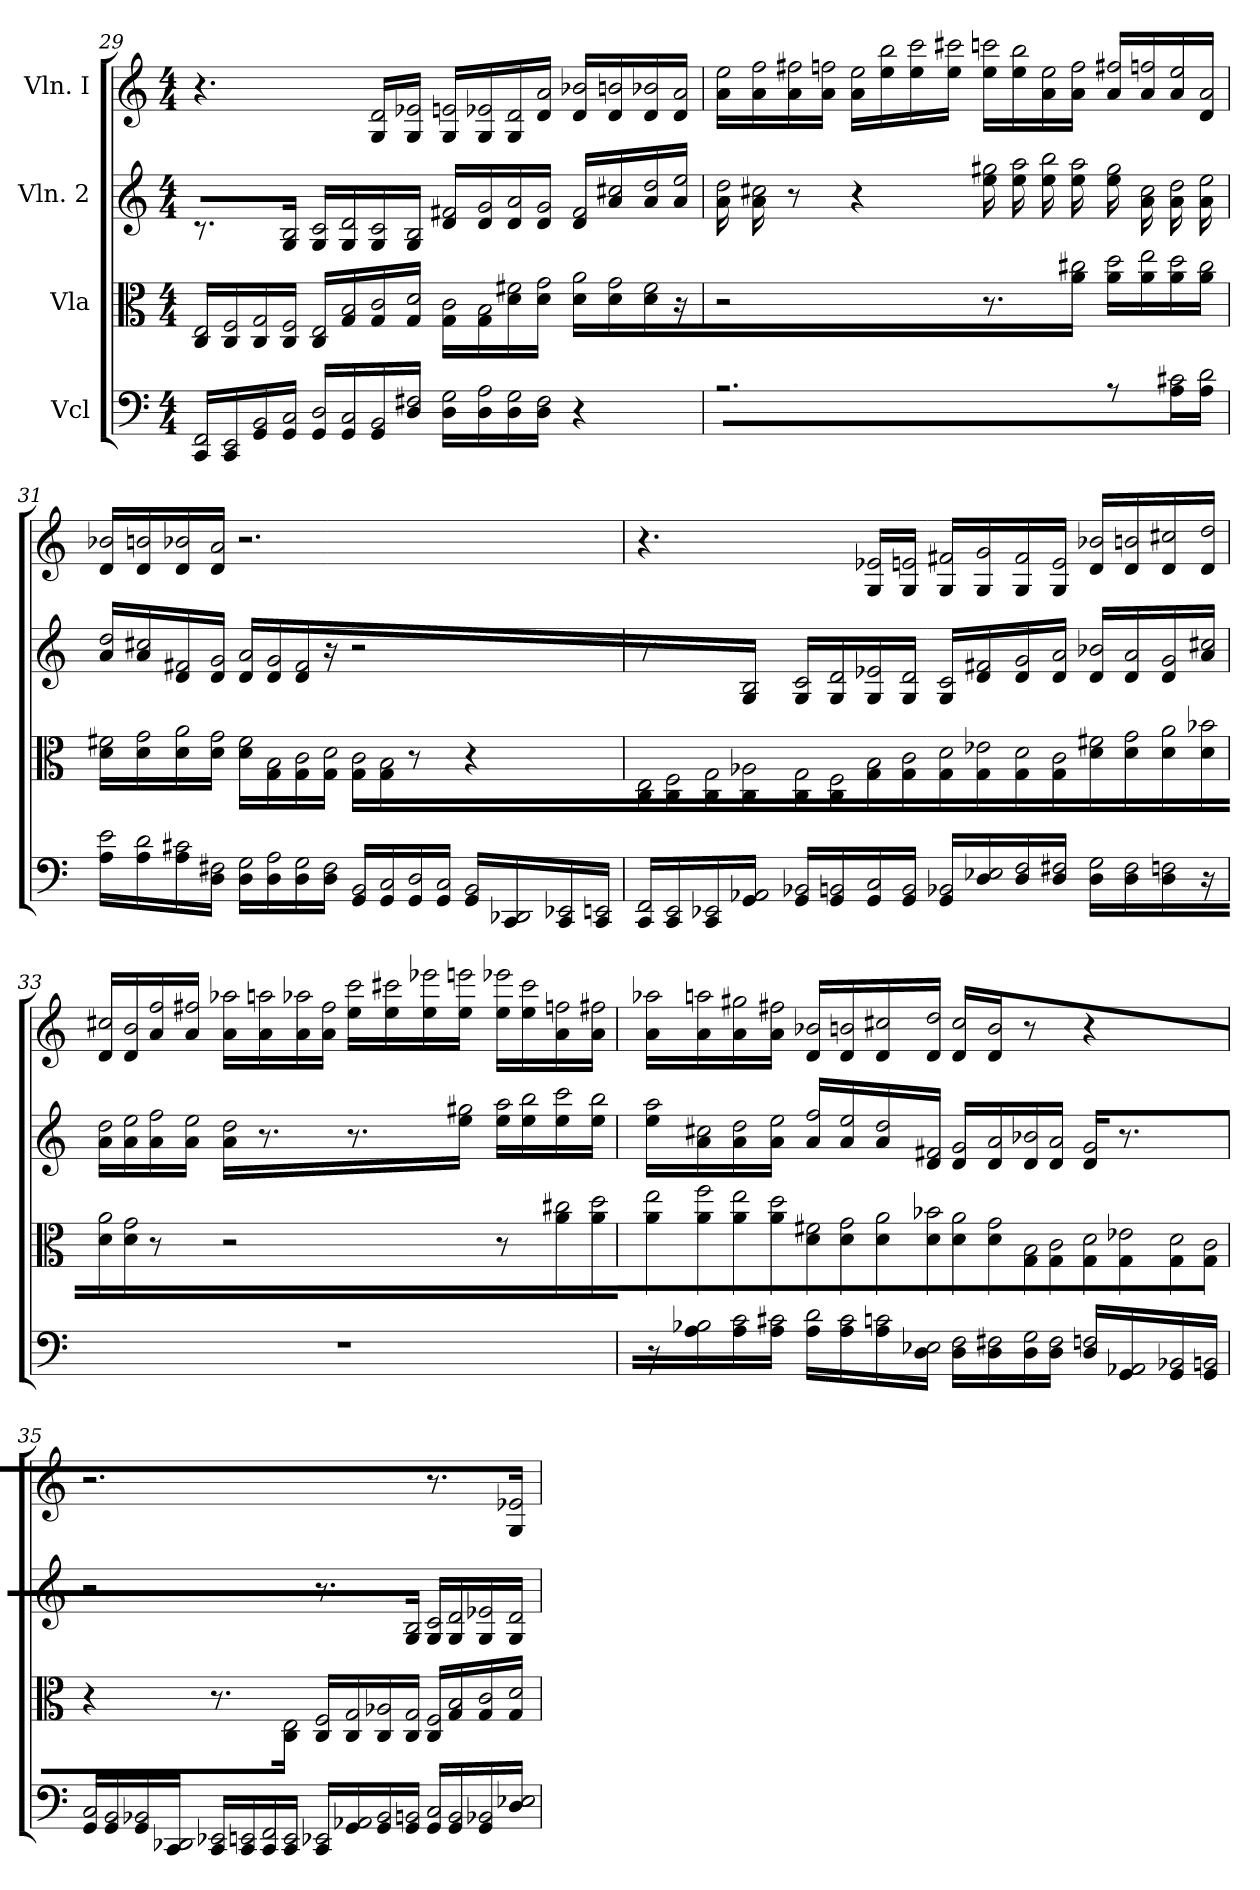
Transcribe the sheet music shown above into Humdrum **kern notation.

**kern	**kern	**kern	**kern
*part4	*part3	*part2	*part1
*staff4	*staff3	*staff2	*staff1
*I"Vcl	*I"Vla	*I"Vln. 2	*I"Vln. I
*clefF4	*clefC3	*clefG2	*clefG2
*k[]	*k[]	*k[]	*k[]
*C:	*C:	*C:	*C:
*M4/4	*M4/4	*M4/4	*M4/4
=29	=29	=29	=29
!LO:N:n=2:head=open	!LO:N:n=2:head=open	!	!
16CC 16FFLL	16C 16ELL	8.r	4.r
!LO:N:n=2:head=open	!LO:N:n=2:head=open	!	!
16CC 16EE	16C 16F	.	.
!LO:N:n=2:head=open	!LO:N:n=2:head=open	!	!
16GG 16BB	16C 16G	.	.
!LO:N:n=2:head=open	!LO:N:n=2:head=open	!LO:N:n=2:head=open	!
16GG 16CJJ	16C 16FJJ	16G 16BJJ	.
!LO:N:n=2:head=open	!LO:N:n=2:head=open	!LO:N:n=2:head=open	!
16GG 16DLL	16C 16ELL	16G 16cLL	.
!LO:N:n=2:head=open	!LO:N:n=2:head=open	!LO:N:n=2:head=open	!
16GG 16C	16G 16B	16G 16d	.
!LO:N:n=2:head=open	!LO:N:n=2:head=open	!LO:N:n=2:head=open	!LO:N:n=2:head=open
16GG 16BB	16G 16c	16G 16c	16G 16dLL
!LO:N:n=2:head=open	!LO:N:n=2:head=open	!LO:N:n=2:head=open	!LO:N:n=2:head=open
16D 16F#XJJ	16G 16dJJ	16G 16BJJ	16G 16e-XJJ
!LO:N:n=2:head=open	!LO:N:n=2:head=open	!LO:N:n=2:head=open	!LO:N:n=2:head=open
16D 16GLL	16G 16cLL	16d 16f#XLL	16G 16enLL
!LO:N:n=2:head=open	!LO:N:n=2:head=open	!LO:N:n=2:head=open	!LO:N:n=2:head=open
16D 16A	16G 16B	16d 16g	16G 16e-X
!LO:N:n=2:head=open	!LO:N:n=2:head=open	!LO:N:n=2:head=open	!LO:N:n=2:head=open
16D 16G	16d 16f#X	16d 16a	16G 16d
!LO:N:n=2:head=open	!LO:N:n=2:head=open	!LO:N:n=2:head=open	!LO:N:n=2:head=open
16D 16F#JJ	16d 16gJJ	16d 16gJJ	16d 16aJJ
!	!LO:N:n=2:head=open	!LO:N:n=2:head=open	!LO:N:n=2:head=open
4r	16d 16aLL	16d 16f#LL	16d 16b-XLL
!	!LO:N:n=2:head=open	!LO:N:n=2:head=open	!LO:N:n=2:head=open
.	16d 16g	16a 16cc#X	16d 16bn
!	!LO:N:n=2:head=open	!LO:N:n=2:head=open	!LO:N:n=2:head=open
.	16d 16f#	16a 16dd	16d 16b-X
!	!	!LO:N:n=2:head=open	!LO:N:n=2:head=open
.	16r	16a 16eeJJ	16d 16aJJ
=30	=30	=30	=30
!	!	!LO:N:n=2:head=open	!LO:N:n=2:head=open
2.r	2r	16a 16ddLL	16a 16eeLL
!	!	!LO:N:n=2:head=open	!LO:N:n=2:head=open
.	.	16a 16cc#X	16a 16ff
!	!	!	!LO:N:n=2:head=open
.	.	8r	16a 16ff#X
!	!	!	!LO:N:n=2:head=open
.	.	.	16a 16ffnJJ
!	!	!	!LO:N:n=2:head=open
.	.	4r	16a 16eeLL
!	!	!	!LO:N:n=2:head=open
.	.	.	16ee 16bb
!	!	!	!LO:N:n=2:head=open
.	.	.	16ee 16ccc
!	!	!	!LO:N:n=2:head=open
.	.	.	16ee 16ccc#XJJ
!	!	!LO:N:n=2:head=open	!LO:N:n=2:head=open
.	8.r	16ee 16gg#XLL	16ee 16cccnLL
!	!	!LO:N:n=2:head=open	!LO:N:n=2:head=open
.	.	16ee 16aa	16ee 16bb
!	!	!LO:N:n=2:head=open	!LO:N:n=2:head=open
.	.	16ee 16bb	16a 16ee
!	!LO:N:n=2:head=open	!LO:N:n=2:head=open	!LO:N:n=2:head=open
.	16a 16cc#XJJ	16ee 16aaJJ	16a 16ffJJ
!	!LO:N:n=2:head=open	!LO:N:n=2:head=open	!LO:N:n=2:head=open
8r	16a 16ddLL	16ee 16gg#LL	16a 16ff#XLL
!	!LO:N:n=2:head=open	!LO:N:n=2:head=open	!LO:N:n=2:head=open
.	16a 16ee	16a 16cc#	16a 16ffn
!LO:N:n=2:head=open	!LO:N:n=2:head=open	!LO:N:n=2:head=open	!LO:N:n=2:head=open
16A 16c#X	16a 16dd	16a 16dd	16a 16ee
!LO:N:n=2:head=open	!LO:N:n=2:head=open	!LO:N:n=2:head=open	!LO:N:n=2:head=open
16A 16dJJ	16a 16cc#JJ	16a 16eeJJ	16d 16aJJ
=31	=31	=31	=31
!LO:N:n=2:head=open	!LO:N:n=2:head=open	!LO:N:n=2:head=open	!LO:N:n=2:head=open
16A 16eLL	16d 16f#XLL	16a 16ddLL	16d 16b-XLL
!LO:N:n=2:head=open	!LO:N:n=2:head=open	!LO:N:n=2:head=open	!LO:N:n=2:head=open
16A 16d	16d 16g	16a 16cc#X	16d 16bn
!LO:N:n=2:head=open	!LO:N:n=2:head=open	!LO:N:n=2:head=open	!LO:N:n=2:head=open
16A 16c#X	16d 16a	16d 16f#X	16d 16b-X
!LO:N:n=2:head=open	!LO:N:n=2:head=open	!LO:N:n=2:head=open	!LO:N:n=2:head=open
16D 16F#XJJ	16d 16gJJ	16d 16gJJ	16d 16aJJ
!LO:N:n=2:head=open	!LO:N:n=2:head=open	!LO:N:n=2:head=open	!
16D 16GLL	16d 16f#LL	16d 16aLL	2.r
!LO:N:n=2:head=open	!LO:N:n=2:head=open	!LO:N:n=2:head=open	!
16D 16A	16G 16B	16d 16g	.
!LO:N:n=2:head=open	!LO:N:n=2:head=open	!LO:N:n=2:head=open	!
16D 16G	16G 16c	16d 16f#	.
!LO:N:n=2:head=open	!LO:N:n=2:head=open	!	!
16D 16F#JJ	16G 16dJJ	16r	.
!LO:N:n=2:head=open	!LO:N:n=2:head=open	!	!
16GG 16BBLL	16G 16cLL	2r	.
!LO:N:n=2:head=open	!LO:N:n=2:head=open	!	!
16GG 16C	16G 16B	.	.
!LO:N:n=2:head=open	!	!	!
16GG 16D	8r	.	.
!LO:N:n=2:head=open	!	!	!
16GG 16CJJ	.	.	.
!LO:N:n=2:head=open	!	!	!
16GG 16BBLL	4r	.	.
!LO:N:n=2:head=open	!	!	!
16CC 16DD-X	.	.	.
!LO:N:n=2:head=open	!	!	!
16CC 16EE-X	.	.	.
!LO:N:n=2:head=open	!	!	!
16CC 16EEnJJ	.	.	.
=32	=32	=32	=32
!LO:N:n=2:head=open	!LO:N:n=2:head=open	!	!
16CC 16FFLL	16C 16ELL	8.r	4.r
!LO:N:n=2:head=open	!LO:N:n=2:head=open	!	!
16CC 16EE	16C 16F	.	.
!LO:N:n=2:head=open	!LO:N:n=2:head=open	!	!
16CC 16EE-X	16C 16G	.	.
!LO:N:n=2:head=open	!LO:N:n=2:head=open	!LO:N:n=2:head=open	!
16GG 16AA-XJJ	16C 16A-XJJ	16G 16BJJ	.
!LO:N:n=2:head=open	!LO:N:n=2:head=open	!LO:N:n=2:head=open	!
16GG 16BB-XLL	16C 16GLL	16G 16cLL	.
!LO:N:n=2:head=open	!LO:N:n=2:head=open	!LO:N:n=2:head=open	!
16GG 16BBn	16C 16F	16G 16d	.
!LO:N:n=2:head=open	!LO:N:n=2:head=open	!LO:N:n=2:head=open	!LO:N:n=2:head=open
16GG 16C	16G 16B	16G 16e-X	16G 16e-XLL
!LO:N:n=2:head=open	!LO:N:n=2:head=open	!LO:N:n=2:head=open	!LO:N:n=2:head=open
16GG 16BBJJ	16G 16cJJ	16G 16dJJ	16G 16enJJ
!LO:N:n=2:head=open	!LO:N:n=2:head=open	!LO:N:n=2:head=open	!LO:N:n=2:head=open
16GG 16BB-XLL	16G 16dLL	16G 16cLL	16G 16f#XLL
!LO:N:n=2:head=open	!LO:N:n=2:head=open	!LO:N:n=2:head=open	!LO:N:n=2:head=open
16D 16E-X	16G 16e-X	16d 16f#X	16G 16g
!LO:N:n=2:head=open	!LO:N:n=2:head=open	!LO:N:n=2:head=open	!LO:N:n=2:head=open
16D 16F	16G 16d	16d 16g	16G 16f#
!LO:N:n=2:head=open	!LO:N:n=2:head=open	!LO:N:n=2:head=open	!LO:N:n=2:head=open
16D 16F#XJJ	16G 16cJJ	16d 16aJJ	16G 16eJJ
!LO:N:n=2:head=open	!LO:N:n=2:head=open	!LO:N:n=2:head=open	!LO:N:n=2:head=open
16D 16GLL	16d 16f#XLL	16d 16b-XLL	16d 16b-XLL
!LO:N:n=2:head=open	!LO:N:n=2:head=open	!LO:N:n=2:head=open	!LO:N:n=2:head=open
16D 16F#	16d 16g	16d 16a	16d 16bn
!LO:N:n=2:head=open	!LO:N:n=2:head=open	!LO:N:n=2:head=open	!LO:N:n=2:head=open
16D 16Fn	16d 16a	16d 16g	16d 16cc#X
!	!LO:N:n=2:head=open	!LO:N:n=2:head=open	!LO:N:n=2:head=open
16r	16d 16b-XJJ	16a 16cc#XJJ	16d 16ddJJ
=33	=33	=33	=33
!	!LO:N:n=2:head=open	!LO:N:n=2:head=open	!LO:N:n=2:head=open
1r	16d 16aLL	16a 16ddLL	16d 16cc#XLL
!	!LO:N:n=2:head=open	!LO:N:n=2:head=open	!LO:N:n=2:head=open
.	16d 16g	16a 16ee	16d 16b
!	!	!LO:N:n=2:head=open	!LO:N:n=2:head=open
.	8r	16a 16ff	16a 16ff
!	!	!LO:N:n=2:head=open	!LO:N:n=2:head=open
.	.	16a 16eeJJ	16a 16ff#XJJ
!	!	!LO:N:n=2:head=open	!LO:N:n=2:head=open
.	2r	16a 16ddLL	16a 16aa-XLL
!	!	!	!LO:N:n=2:head=open
.	.	8.r	16a 16aan
!	!	!	!LO:N:n=2:head=open
.	.	.	16a 16aa-X
!	!	!	!LO:N:n=2:head=open
.	.	.	16a 16ff#JJ
!	!	!	!LO:N:n=2:head=open
.	.	8.r	16ee 16cccLL
!	!	!	!LO:N:n=2:head=open
.	.	.	16ee 16ccc#X
!	!	!	!LO:N:n=2:head=open
.	.	.	16ee 16eee-X
!	!	!LO:N:n=2:head=open	!LO:N:n=2:head=open
.	.	16ee 16gg#XJJ	16ee 16eeenJJ
!	!	!LO:N:n=2:head=open	!LO:N:n=2:head=open
.	8r	16ee 16aaLL	16ee 16eee-XLL
!	!	!LO:N:n=2:head=open	!LO:N:n=2:head=open
.	.	16ee 16bb	16ee 16ccc#
!	!LO:N:n=2:head=open	!LO:N:n=2:head=open	!LO:N:n=2:head=open
.	16a 16cc#X	16ee 16ccc	16a 16ffn
!	!LO:N:n=2:head=open	!LO:N:n=2:head=open	!LO:N:n=2:head=open
.	16a 16ddJJ	16ee 16bbJJ	16a 16ff#XJJ
=34	=34	=34	=34
!	!LO:N:n=2:head=open	!LO:N:n=2:head=open	!LO:N:n=2:head=open
16r	16a 16eeLL	16ee 16aaLL	16a 16aa-XLL
!LO:N:n=2:head=open	!LO:N:n=2:head=open	!LO:N:n=2:head=open	!LO:N:n=2:head=open
16A 16B-X	16a 16ff	16a 16cc#X	16a 16aan
!LO:N:n=2:head=open	!LO:N:n=2:head=open	!LO:N:n=2:head=open	!LO:N:n=2:head=open
16A 16c	16a 16ee	16a 16dd	16a 16gg#X
!LO:N:n=2:head=open	!LO:N:n=2:head=open	!LO:N:n=2:head=open	!LO:N:n=2:head=open
16A 16c#XJJ	16a 16ddJJ	16a 16eeJJ	16a 16ff#XJJ
!LO:N:n=2:head=open	!LO:N:n=2:head=open	!LO:N:n=2:head=open	!LO:N:n=2:head=open
16A 16dLL	16d 16f#XLL	16a 16ffLL	16d 16b-XLL
!LO:N:n=2:head=open	!LO:N:n=2:head=open	!LO:N:n=2:head=open	!LO:N:n=2:head=open
16A 16c#	16d 16g	16a 16ee	16d 16bn
!LO:N:n=2:head=open	!LO:N:n=2:head=open	!LO:N:n=2:head=open	!LO:N:n=2:head=open
16A 16cn	16d 16a	16a 16dd	16d 16cc#X
!LO:N:n=2:head=open	!LO:N:n=2:head=open	!LO:N:n=2:head=open	!LO:N:n=2:head=open
16D 16E-XJJ	16d 16b-XJJ	16d 16f#XJJ	16d 16ddJJ
!LO:N:n=2:head=open	!LO:N:n=2:head=open	!LO:N:n=2:head=open	!LO:N:n=2:head=open
16D 16FLL	16d 16aLL	16d 16gLL	16d 16cc#LL
!LO:N:n=2:head=open	!LO:N:n=2:head=open	!LO:N:n=2:head=open	!LO:N:n=2:head=open
16D 16F#X	16d 16g	16d 16a	16d 16b
!LO:N:n=2:head=open	!LO:N:n=2:head=open	!LO:N:n=2:head=open	!
16D 16G	16G 16B	16d 16b-X	8r
!LO:N:n=2:head=open	!LO:N:n=2:head=open	!LO:N:n=2:head=open	!
16D 16F#JJ	16G 16cJJ	16d 16aJJ	.
!LO:N:n=2:head=open	!LO:N:n=2:head=open	!LO:N:n=2:head=open	!
16D 16FnLL	16G 16dLL	16d 16gLL	4r
!LO:N:n=2:head=open	!LO:N:n=2:head=open	!	!
16GG 16AA-X	16G 16e-X	8.r	.
!LO:N:n=2:head=open	!LO:N:n=2:head=open	!	!
16GG 16BB-X	16G 16d	.	.
!LO:N:n=2:head=open	!LO:N:n=2:head=open	!	!
16GG 16BBnJJ	16G 16cJJ	.	.
=35	=35	=35	=35
!LO:N:n=2:head=open	!	!	!
16GG 16CLL	4r	2r	2.r
!LO:N:n=2:head=open	!	!	!
16GG 16BB	.	.	.
!LO:N:n=2:head=open	!	!	!
16GG 16BB-X	.	.	.
!LO:N:n=2:head=open	!	!	!
16CC 16DD-XJJ	.	.	.
!LO:N:n=2:head=open	!	!	!
16CC 16EE-XLL	8.r	.	.
!LO:N:n=2:head=open	!	!	!
16CC 16EEn	.	.	.
!LO:N:n=2:head=open	!	!	!
16CC 16FF	.	.	.
!LO:N:n=2:head=open	!LO:N:n=2:head=open	!	!
16CC 16EEJJ	16C 16EJJ	.	.
!LO:N:n=2:head=open	!LO:N:n=2:head=open	!	!
16CC 16EE-XLL	16C 16FLL	8.r	.
!LO:N:n=2:head=open	!LO:N:n=2:head=open	!	!
16GG 16AA-X	16C 16G	.	.
!LO:N:n=2:head=open	!LO:N:n=2:head=open	!	!
16GG 16BB-	16C 16A-X	.	.
!LO:N:n=2:head=open	!LO:N:n=2:head=open	!LO:N:n=2:head=open	!
16GG 16BBnJJ	16C 16GJJ	16G 16BJJ	.
!LO:N:n=2:head=open	!LO:N:n=2:head=open	!LO:N:n=2:head=open	!
16GG 16CLL	16C 16FLL	16G 16cLL	8.r
!LO:N:n=2:head=open	!LO:N:n=2:head=open	!LO:N:n=2:head=open	!
16GG 16BB	16G 16B	16G 16d	.
!LO:N:n=2:head=open	!LO:N:n=2:head=open	!LO:N:n=2:head=open	!
16GG 16BB-X	16G 16c	16G 16e-X	.
!LO:N:n=2:head=open	!LO:N:n=2:head=open	!LO:N:n=2:head=open	!LO:N:n=2:head=open
16D 16E-XJJ	16G 16dJJ	16G 16dJJ	16G 16e-XJJ
=	=	=	=
*-	*-	*-	*-
